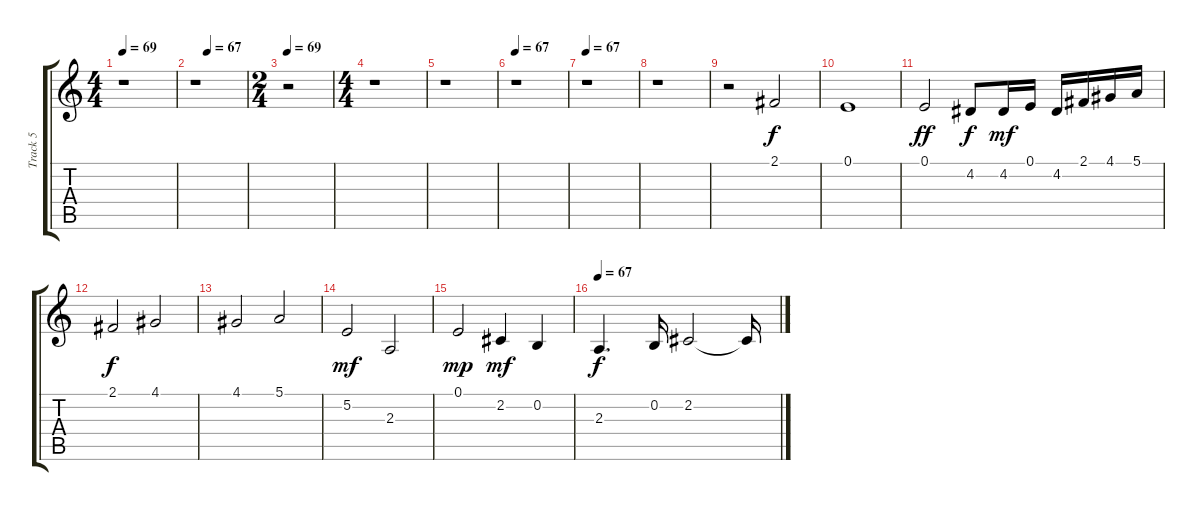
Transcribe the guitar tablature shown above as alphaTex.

\track ("Track 5" "Track 5") {instrument viola}
\staff {score tabs}
\tuning (E4 B3 G3 D3 A2 E2) {hide}
\ts (4 4)
\tempo 69
\clef g2
\ks c
r.1{dy mf} |
\tempo (67 0.25)
r.1 |
\ts (2 4)
\tempo 69
r.2 |
\ts (4 4)
r.1 |
r.1 |
\tempo 67
r.1 |
\tempo 67
r.1 |
r.1 |
r.2 2.1.2{dy f instrument tremolostrings} |
0.1.1{instrument stringensemble1} |
0.1.2{dy ff instrument tremolostrings} 4.2.8{dy f instrument stringensemble1} 4.2.16{dy mf} 0.1.16 4.2.16 2.1.16 4.1.16 5.1.16 |
2.1.2{dy f} 4.1.2 |
4.1.2 5.1.2 |
5.2.2{dy mf} 2.3.2 |
0.1.2{dy mp} 2.2.4{dy mf} 0.2.4{instrument stringensemble1} |
\tempo 67
2.3.4{d dy f} 0.2.16 2.2.2 2.2{t}.16
